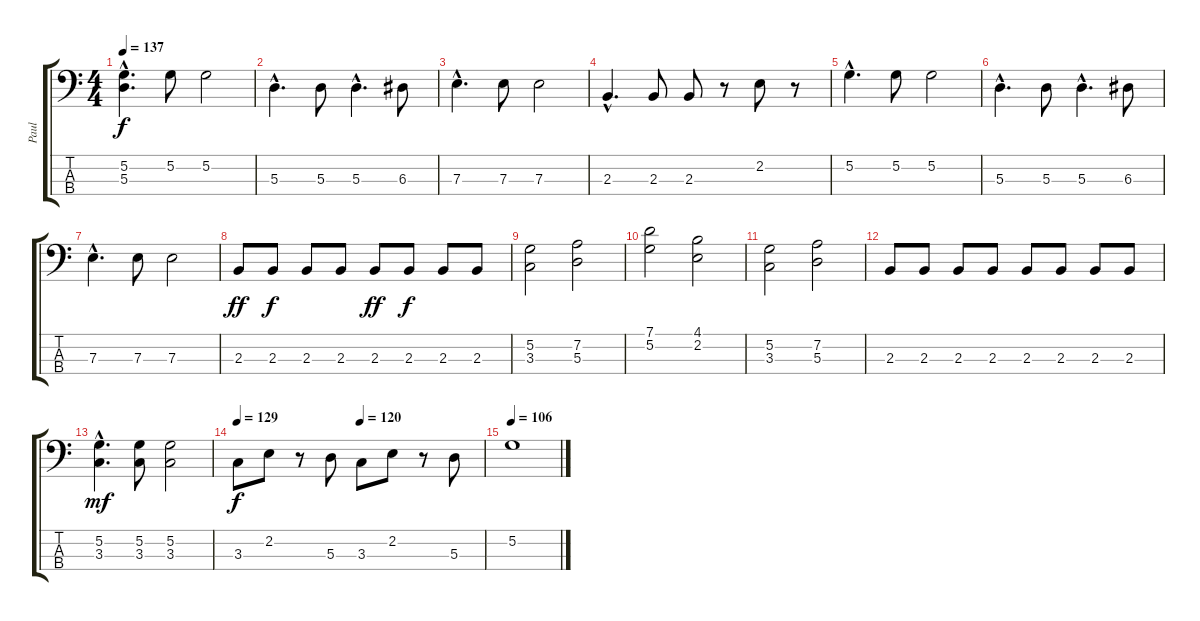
\track ("Paul" "Paul") {instrument electricbasspick}
\staff {score tabs}
\tuning (G2 D2 A1 E1) {hide}
\ts (4 4)
\tempo 137
\clef f4
\ks c
(5.2{hac} 5.3{hac}).4{d dy f} 5.2.8 5.2.2 |
5.3{hac}.4{d} 5.3.8 5.3{hac}.4{d} 6.3.8 |
7.3{hac}.4{d} 7.3.8 7.3.2 |
2.3{hac}.4{d} 2.3.8 2.3.8 r.8 2.2.8 r.8 |
5.2{hac}.4{d} 5.2.8 5.2.2 |
5.3{hac}.4{d} 5.3.8 5.3{hac}.4{d} 6.3.8 |
7.3{hac}.4{d} 7.3.8 7.3.2 |
2.3.8{dy ff} 2.3.8{dy f} 2.3.8 2.3.8 2.3.8{dy ff} 2.3.8{dy f} 2.3.8 2.3.8 |
(5.2 3.3).2 (7.2 5.3).2 |
(7.1 5.2).2 (4.1 2.2).2 |
(5.2 3.3).2 (7.2 5.3).2 |
2.3.8 2.3.8 2.3.8 2.3.8 2.3.8 2.3.8 2.3.8 2.3.8 |
(5.2{hac} 3.3{hac}).4{d dy mf} (5.2 3.3).8 (5.2 3.3).2 |
\tempo 129
\tempo (120 0.5)
3.3.8{dy f} 2.2.8 r.8 5.3.8 3.3.8 2.2.8 r.8 5.3.8 |
\tempo 106
5.2.1
